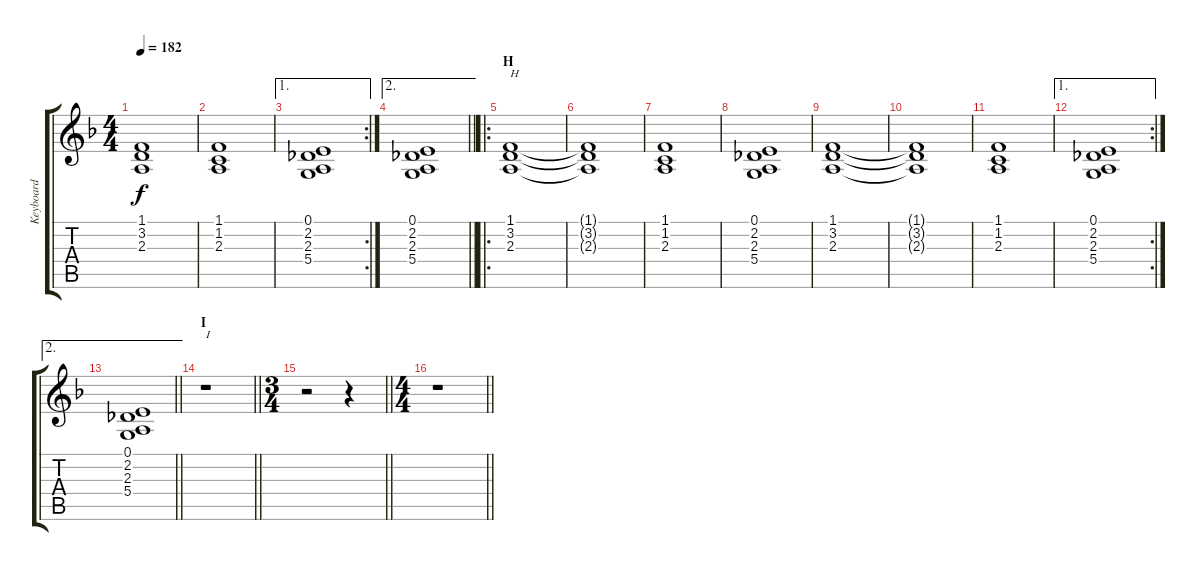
\track ("Keyboard" "Keyboard") {instrument synthstrings2}
\staff {score tabs}
\tuning (E4 B3 G3 D3 A2 E2) {hide}
\ts (4 4)
\tempo 182
\clef g2
\ks f
(1.1{t} 3.2{t} 2.3{t}).1{dy f} |
(1.1 1.2 2.3).1 |
\ae 1
\rc 2
(0.1 2.2 2.3 5.4).1 |
\ae 2
\barLineRight lightlight
(0.1 2.2 2.3 5.4).1 |
\ro
\section ("" "H")
(1.1 3.2 2.3).1{txt "H"} |
(1.1{t} 3.2{t} 2.3{t}).1 |
(1.1 1.2 2.3).1 |
(0.1 2.2 2.3 5.4).1 |
(1.1 3.2 2.3).1 |
(1.1{t} 3.2{t} 2.3{t}).1 |
(1.1 1.2 2.3).1 |
\ae 1
\rc 2
(0.1 2.2 2.3 5.4).1 |
\ae 2
\barLineRight lightlight
(0.1 2.2 2.3 5.4).1 |
\section ("" "I")
\barLineRight lightlight
r.1{txt "I"} |
\ts (3 4)
\barLineRight lightlight
r.2 r.4 |
\ts (4 4)
\barLineRight lightlight
r.1
